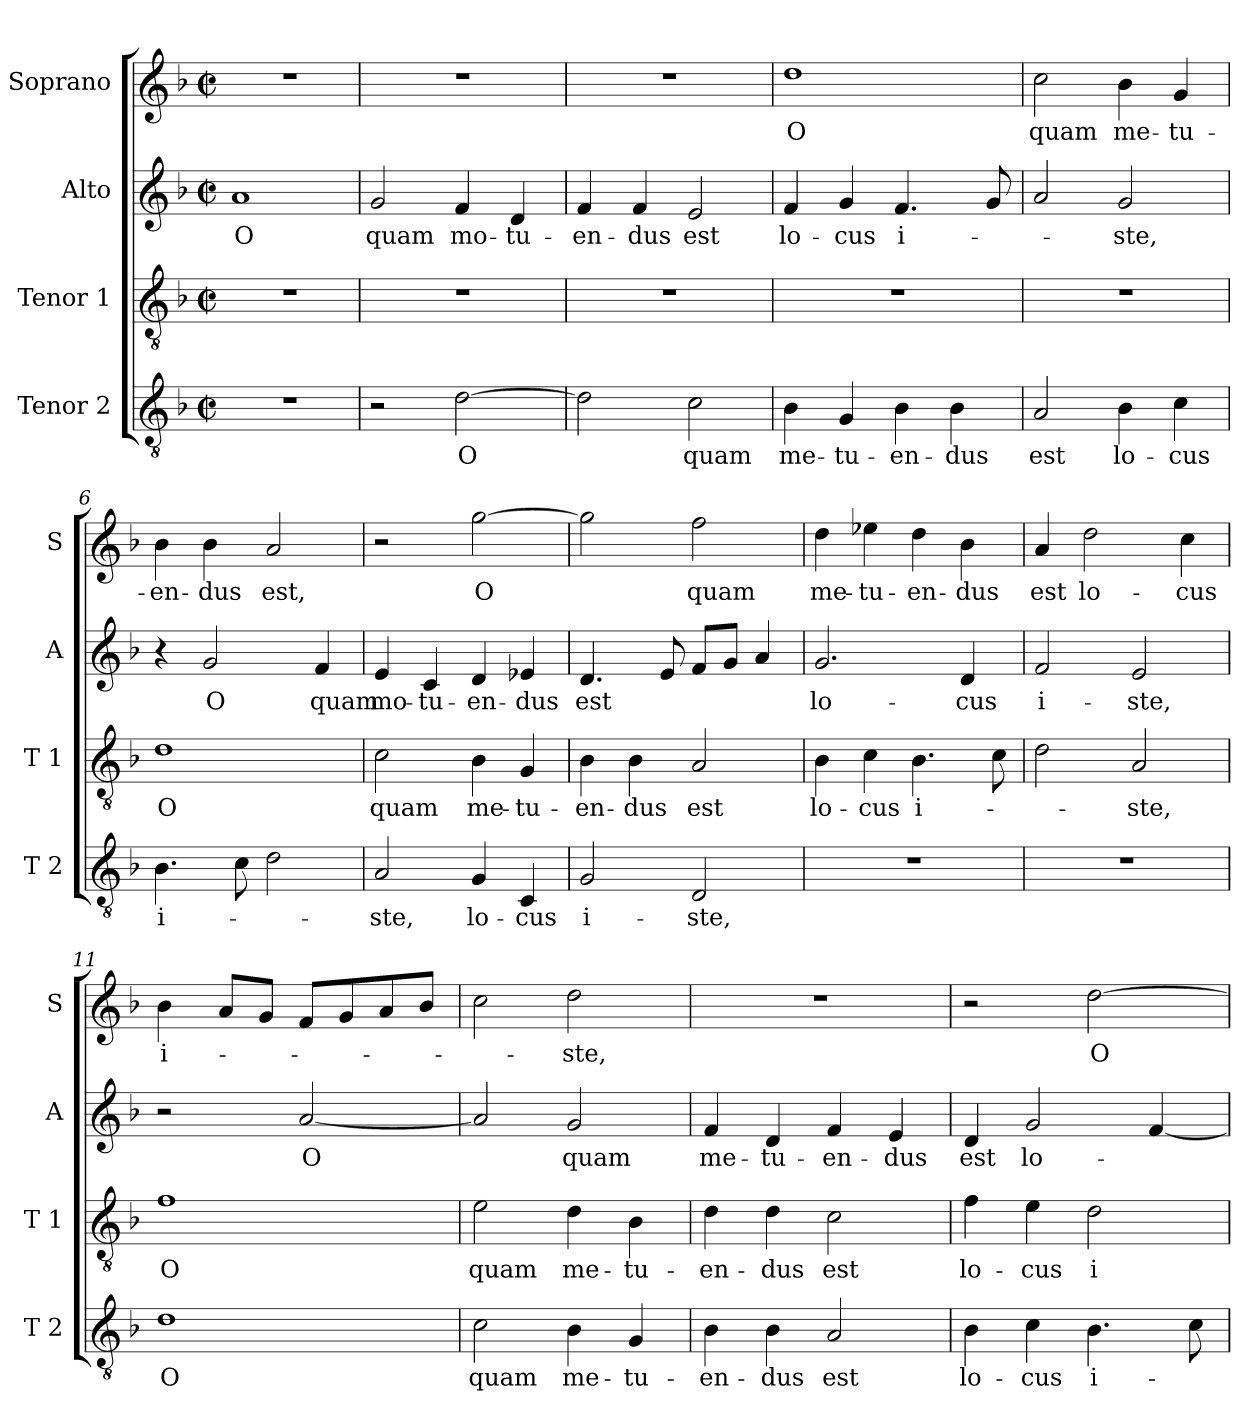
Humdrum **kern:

**kern	**text	**kern	**text	**kern	**text	**kern	**text
*part4	*part4	*part3	*part3	*part2	*part2	*part1	*part1
*staff4	*staff4	*staff3	*staff3	*staff2	*staff2	*staff1	*staff1
*I"Tenor 2	*	*I"Tenor 1	*	*I"Alto	*	*I"Soprano	*
*I'T 2	*	*I'T 1	*	*I'A	*	*I'S	*
*clefGv2	*	*clefGv2	*	*clefG2	*	*clefG2	*
*k[b-]	*	*k[b-]	*	*k[b-]	*	*k[b-]	*
*F:	*	*F:	*	*F:	*	*F:	*
*M2/2	*	*M2/2	*	*M2/2	*	*M2/2	*
*met(c|)	*	*met(c|)	*	*met(c|)	*	*met(c|)	*
=1	=1	=1	=1	=1	=1	=1	=1
!	!	!	!	!	!LO:LY:b	!	!
1r	.	1r	.	1a	O	1r	.
=2	=2	=2	=2	=2	=2	=2	=2
!	!	!	!	!	!LO:LY:b	!	!
2r	.	1r	.	2g/	quam	1r	.
!	!LO:LY:b	!	!	!	!LO:LY:b	!	!
[2d\	O	.	.	4f/	mo-	.	.
!	!	!	!	!	!LO:LY:b	!	!
.	.	.	.	4d/	-tu-	.	.
=3	=3	=3	=3	=3	=3	=3	=3
!	!	!	!	!	!LO:LY:b	!	!
2d\]	.	1r	.	4f/	-en-	1r	.
!	!	!	!	!	!LO:LY:b	!	!
.	.	.	.	4f/	-dus	.	.
!	!LO:LY:b	!	!	!	!LO:LY:b	!	!
2c\	quam	.	.	2e/	est	.	.
=4	=4	=4	=4	=4	=4	=4	=4
!	!LO:LY:b	!	!	!	!LO:LY:b	!	!LO:LY:b
4B-\	me-	1r	.	4f/	lo-	1dd	O
!	!LO:LY:b	!	!	!	!LO:LY:b	!	!
4G/	-tu-	.	.	4g/	-cus	.	.
!	!LO:LY:b	!	!	!	!LO:LY:b	!	!
4B-\	-en-	.	.	4.f/	i-	.	.
!	!LO:LY:b	!	!	!	!	!	!
4B-\	-dus	.	.	.	.	.	.
.	.	.	.	8g/	.	.	.
=5	=5	=5	=5	=5	=5	=5	=5
!	!LO:LY:b	!	!	!	!	!	!LO:LY:b
2A/	est	1r	.	2a/	.	2cc\	quam
!	!LO:LY:b	!	!	!	!LO:LY:b	!	!LO:LY:b
4B-\	lo-	.	.	2g/	-ste,	4b-\	me-
!	!LO:LY:b	!	!	!	!	!	!LO:LY:b
4c\	-cus	.	.	.	.	4g/	-tu-
=6	=6	=6	=6	=6	=6	=6	=6
!	!LO:LY:b	!	!LO:LY:b	!	!	!	!LO:LY:b
4.B-\	i-	1d	O	4r	.	4b-\	-en-
!	!	!	!	!	!LO:LY:b	!	!LO:LY:b
.	.	.	.	2g/	O	4b-\	-dus
8c\	.	.	.	.	.	.	.
!	!	!	!	!	!	!	!LO:LY:b
2d\	.	.	.	.	.	2a/	est,
!	!	!	!	!	!LO:LY:b	!	!
.	.	.	.	4f/	quam	.	.
!!LO:LB:g=z
=7	=7	=7	=7	=7	=7	=7	=7
!	!LO:LY:b	!	!LO:LY:b	!	!LO:LY:b	!	!
2A/	-ste,	2c\	quam	4e/	mo-	2r	.
!	!	!	!	!	!LO:LY:b	!	!
.	.	.	.	4c/	-tu-	.	.
!	!LO:LY:b	!	!LO:LY:b	!	!LO:LY:b	!	!LO:LY:b
4G/	lo-	4B-\	me-	4d/	-en-	[2gg\	O
!	!LO:LY:b	!	!LO:LY:b	!	!LO:LY:b	!	!
4C/	-cus	4G/	-tu-	4e-X/	-dus	.	.
=8	=8	=8	=8	=8	=8	=8	=8
!	!LO:LY:b	!	!LO:LY:b	!	!LO:LY:b	!	!
2G/	i-	4B-\	-en-	4.d/	est	2gg\]	.
!	!	!	!LO:LY:b	!	!	!	!
.	.	4B-\	-dus	.	.	.	.
.	.	.	.	8e/	.	.	.
!	!LO:LY:b	!	!LO:LY:b	!	!	!	!LO:LY:b
2D/	-ste,	2A/	est	8f/L	.	2ff\	quam
.	.	.	.	8g/J	.	.	.
.	.	.	.	4a/	.	.	.
=9	=9	=9	=9	=9	=9	=9	=9
!	!	!	!LO:LY:b	!	!LO:LY:b	!	!LO:LY:b
1r	.	4B-\	lo-	2.g/	lo-	4dd\	me-
!	!	!	!LO:LY:b	!	!	!	!LO:LY:b
.	.	4c\	-cus	.	.	4ee-X\	-tu-
!	!	!	!LO:LY:b	!	!	!	!LO:LY:b
.	.	4.B-\	i-	.	.	4dd\	-en-
!	!	!	!	!	!LO:LY:b	!	!LO:LY:b
.	.	.	.	4d/	-cus	4b-\	-dus
.	.	8c\	.	.	.	.	.
=10	=10	=10	=10	=10	=10	=10	=10
!	!	!	!	!	!LO:LY:b	!	!LO:LY:b
1r	.	2d\	.	2f/	i-	4a/	est
!	!	!	!	!	!	!	!LO:LY:b
.	.	.	.	.	.	2dd\	lo-
!	!	!	!LO:LY:b	!	!LO:LY:b	!	!
.	.	2A/	-ste,	2e/	-ste,	.	.
!	!	!	!	!	!	!	!LO:LY:b
.	.	.	.	.	.	4cc\	-cus
=11	=11	=11	=11	=11	=11	=11	=11
!	!LO:LY:b	!	!LO:LY:b	!	!	!	!LO:LY:b
1d	O	1f	O	2r	.	4b-\	i-
.	.	.	.	.	.	8a/L	.
.	.	.	.	.	.	8g/J	.
!	!	!	!	!	!LO:LY:b	!	!
.	.	.	.	[2a/	O	8f/L	.
.	.	.	.	.	.	8g/	.
.	.	.	.	.	.	8a/	.
.	.	.	.	.	.	8b-/J	.
=12	=12	=12	=12	=12	=12	=12	=12
!	!LO:LY:b	!	!LO:LY:b	!	!	!	!
2c\	quam	2e\	quam	2a/]	.	2cc\	.
!	!LO:LY:b	!	!LO:LY:b	!	!LO:LY:b	!	!LO:LY:b
4B-\	me-	4d\	me-	2g/	quam	2dd\	-ste,
!	!LO:LY:b	!	!LO:LY:b	!	!	!	!
4G/	-tu-	4B-\	-tu-	.	.	.	.
!!LO:LB:g=z
=13	=13	=13	=13	=13	=13	=13	=13
!	!LO:LY:b	!	!LO:LY:b	!	!LO:LY:b	!	!
4B-\	-en-	4d\	-en-	4f/	me-	1r	.
!	!LO:LY:b	!	!LO:LY:b	!	!LO:LY:b	!	!
4B-\	-dus	4d\	-dus	4d/	-tu-	.	.
!	!LO:LY:b	!	!LO:LY:b	!	!LO:LY:b	!	!
2A/	est	2c\	est	4f/	-en-	.	.
!	!	!	!	!	!LO:LY:b	!	!
.	.	.	.	4e/	-dus	.	.
=14	=14	=14	=14	=14	=14	=14	=14
!	!LO:LY:b	!	!LO:LY:b	!	!LO:LY:b	!	!
4B-\	lo-	4f\	lo-	4d/	est	2r	.
!	!LO:LY:b	!	!LO:LY:b	!	!LO:LY:b	!	!
4c\	-cus	4e\	-cus	2g/	lo-	.	.
!	!LO:LY:b	!	!LO:LY:b	!	!	!	!LO:LY:b
4.B-\	i-	2d\	i-	.	.	[2dd\	O
.	.	.	.	[4f/	.	.	.
8c\	.	.	.	.	.	.	.
=	=	=	=	=	=	=	=
*-	*-	*-	*-	*-	*-	*-	*-
